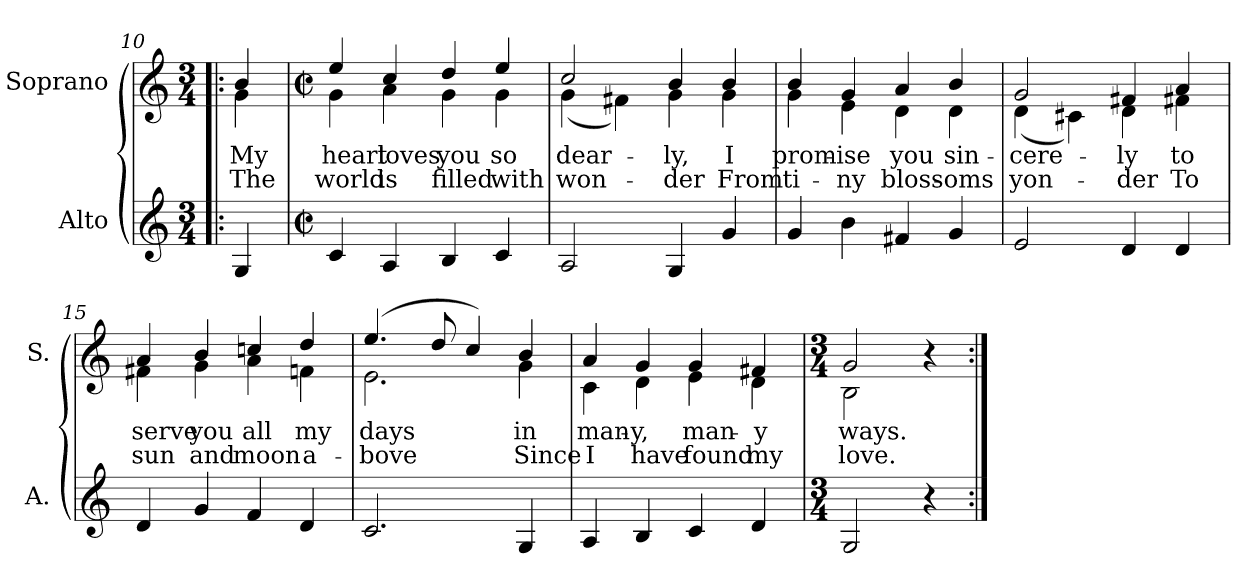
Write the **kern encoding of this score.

**kern	**kern	**text	**text
*part2	*part1	*part1	*part1
*staff2	*staff1	*staff1	*staff1
*I"Alto	*I"Soprano	*	*
*I'A.	*I'S.	*	*
!!LO:LB:g=z
*clefG2	*clefG2	*	*
*k[]	*k[]	*	*
*C:	*C:	*	*
*M3/4	*M3/4	*	*
=10!|:	=10!|:	=10!|:	=10!|:
*	*^	*	*
!	!	!	!LO:LY:b:color=#000000	!LO:LY:b:color=#000000
4Gi/	4bi/	4gi\	My	The
=11	=11	=11	=11	=11
*M2/2	*M2/2	*	*	*
*met(c|)	*met(c|)	*	*	*
!	!	!	!LO:LY:b:color=#000000	!LO:LY:b:color=#000000
4ci/	4eei/	4gi\	heart	world
!	!	!	!LO:LY:b:color=#000000	!LO:LY:b:color=#000000
4Ai/	4cci/	4ai\	loves	is
!	!	!	!LO:LY:b:color=#000000	!LO:LY:b:color=#000000
4Bi/	4ddi/	4gi\	you	filled
!	!	!	!LO:LY:b:color=#000000	!LO:LY:b:color=#000000
4ci/	4eei/	4gi\	so	with
=12	=12	=12	=12	=12
!	!	!	!LO:LY:b:color=#000000	!LO:LY:b:color=#000000
2Ai/	2cci/	(4gi\	dear-	won-
.	.	4f#Xi\)	.	.
!	!	!	!LO:LY:b:color=#000000	!LO:LY:b:color=#000000
4Gi/	4bi/	4gi\	-ly,	-der
!	!	!	!LO:LY:b:color=#000000	!LO:LY:b:color=#000000
4gi/	4bi/	4gi\	I	From
=13	=13	=13	=13	=13
!	!	!	!LO:LY:b:color=#000000	!LO:LY:b:color=#000000
4gi/	4bi/	4gi\	prom-	ti-
!	!	!	!LO:LY:b:color=#000000	!LO:LY:b:color=#000000
4bi\	4gi/	4ei\	-ise	-ny
!	!	!	!LO:LY:b:color=#000000	!LO:LY:b:color=#000000
4f#Xi/	4ai/	4di\	you	bloss-
!	!	!	!LO:LY:b:color=#000000	!LO:LY:b:color=#000000
4gi/	4bi/	4di\	sin-	-oms
=14	=14	=14	=14	=14
!	!	!	!LO:LY:b:color=#000000	!LO:LY:b:color=#000000
2ei/	2gi/	(4di\	-cere-	yon-
.	.	4c#Xi\)	.	.
!	!	!	!LO:LY:b:color=#000000	!LO:LY:b:color=#000000
4di/	4f#Xi/	4di\	-ly	-der
!	!	!	!LO:LY:b:color=#000000	!LO:LY:b:color=#000000
4di/	4ai/	4f#Xi\	to	To
!!LO:LB:g=z	!!
=15	=15	=15	=15	=15
!	!	!	!LO:LY:b:color=#000000	!LO:LY:b:color=#000000
4di/	4ai/	4f#Xi\	serve	sun
!	!	!	!LO:LY:b:color=#000000	!LO:LY:b:color=#000000
4gi/	4bi/	4gi\	you	and
!	!	!	!LO:LY:b:color=#000000	!LO:LY:b:color=#000000
4fi/	4ccni/	4ai\	all	moon
!	!	!	!LO:LY:b:color=#000000	!LO:LY:b:color=#000000
4di/	4ddi/	4fni\	my	a-
=16	=16	=16	=16	=16
!	!	!	!LO:LY:b:color=#000000	!LO:LY:b:color=#000000
2.ci/	(4.eei/	2.ei\	days	-bove
.	8ddi/	.	.	.
.	4cci/)	.	.	.
!	!	!	!LO:LY:b:color=#000000	!LO:LY:b:color=#000000
4Gi/	4bi/	4gi\	in	Since
=17	=17	=17	=17	=17
!	!	!	!LO:LY:b:color=#000000	!LO:LY:b:color=#000000
4Ai/	4ai/	4ci\	man-	I
!	!	!	!LO:LY:b:color=#000000	!LO:LY:b:color=#000000
4Bi/	4gi/	4di\	-y,	have
!	!	!	!LO:LY:b:color=#000000	!LO:LY:b:color=#000000
4ci/	4gi/	4ei\	man-	found
!	!	!	!LO:LY:b:color=#000000	!LO:LY:b:color=#000000
4di/	4f#Xi/	4di\	-y	my
=18	=18	=18	=18	=18
*M3/4	*M3/4	*	*	*
!	!	!	!LO:LY:b:color=#000000	!LO:LY:b:color=#000000
2Gi/	2gi/	2Bi\	ways.	love.
4r	4r	4ryy	.	.
*	*v	*v	*	*
=:|!	=:|!	=:|!	=:|!
*-	*-	*-	*-
